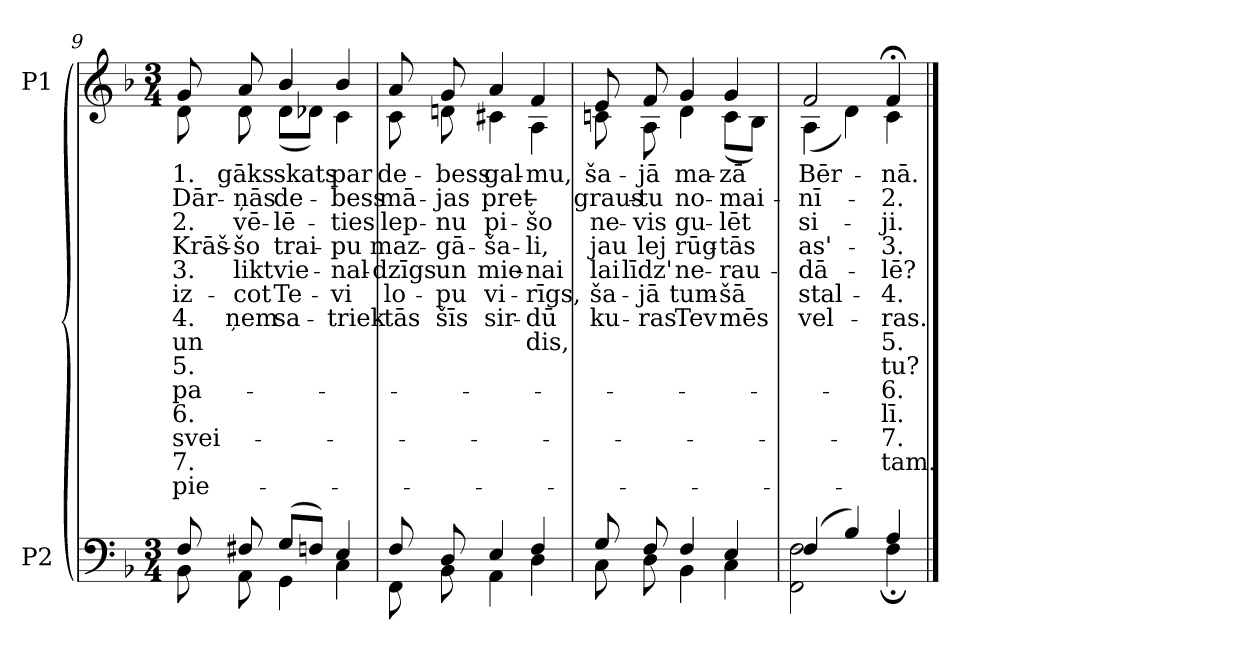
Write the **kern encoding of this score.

**kern	**kern	**text	**text	**text	**text	**text	**text	**text	**text	**text	**text	**text	**text	**text	**text
*part2	*part1	*part1	*part1	*part1	*part1	*part1	*part1	*part1	*part1	*part1	*part1	*part1	*part1	*part1	*part1
*staff2	*staff1	*staff1	*staff1	*staff1	*staff1	*staff1	*staff1	*staff1	*staff1	*staff1	*staff1	*staff1	*staff1	*staff1	*staff1
*I"P2	*I"P1	*	*	*	*	*	*	*	*	*	*	*	*	*	*
!!LO:LB:g=z
*clefF4	*clefG2	*	*	*	*	*	*	*	*	*	*	*	*	*	*
*k[b-]	*k[b-]	*	*	*	*	*	*	*	*	*	*	*	*	*	*
*F:	*F:	*	*	*	*	*	*	*	*	*	*	*	*	*	*
*M3/4	*M3/4	*	*	*	*	*	*	*	*	*	*	*	*	*	*
=9	=9	=9	=9	=9	=9	=9	=9	=9	=9	=9	=9	=9	=9	=9	=9
*^	*	*	*	*	*	*	*	*	*	*	*	*	*	*	*
!	!	!	!LO:LY:b:color=#000000	!LO:LY:b:color=#000000	!LO:LY:b:color=#000000	!LO:LY:b:color=#000000	!LO:LY:b:color=#000000	!LO:LY:b:color=#000000	!LO:LY:b:color=#000000	!LO:LY:b:color=#000000	!LO:LY:b:color=#000000	!LO:LY:b:color=#000000	!LO:LY:b:color=#000000	!LO:LY:b:color=#000000	!LO:LY:b:color=#000000	!LO:LY:b:color=#000000
*	*	*^	*	*	*	*	*	*	*	*	*	*	*	*	*	*
8Fi/	8BB-i\	8gi/	8di\	1.	Dār-	2.	Krāš-	3.	iz-	4.	un	5.	pa-	6.	-svei-	7.	pie-
!	!	!	!	!LO:LY:b:color=#000000	!LO:LY:b:color=#000000	!LO:LY:b:color=#000000	!LO:LY:b:color=#000000	!LO:LY:b:color=#000000	!LO:LY:b:color=#000000	!LO:LY:b:color=#000000	!	!	!	!	!	!	!
8F#Xi/	8AAi\	8ai/	8di\	-gāks	-ņās	-vē-	šo	-likt	cot	-ņem	.	.	.	.	.	.	.
!	!	!	!	!LO:LY:b:color=#000000	!LO:LY:b:color=#000000	!LO:LY:b:color=#000000	!LO:LY:b:color=#000000	!LO:LY:b:color=#000000	!LO:LY:b:color=#000000	!LO:LY:b:color=#000000	!	!	!	!	!	!	!
(8Gi/L	4GGi\	4b-i/	(8di\L	skats	de-	-lē-	trai-	vie-	-Te-	sa-	.	.	.	.	.	.	.
8Fni/J)	.	.	8d-Xi\J)	.	.	.	.	.	.	.	.	.	.	.	.	.	.
!	!	!	!	!LO:LY:b:color=#000000	!LO:LY:b:color=#000000	!LO:LY:b:color=#000000	!LO:LY:b:color=#000000	!LO:LY:b:color=#000000	!LO:LY:b:color=#000000	!LO:LY:b:color=#000000	!	!	!	!	!	!	!
4Ei/	4Ci\	4b-i/	4ci\	par	-bess	-ties	-pu	-nal-	-vi	-triek-	.	.	.	.	.	.	.
=10	=10	=10	=10	=10	=10	=10	=10	=10	=10	=10	=10	=10	=10	=10	=10	=10	=10
!	!	!	!	!LO:LY:b:color=#000000	!LO:LY:b:color=#000000	!LO:LY:b:color=#000000	!LO:LY:b:color=#000000	!LO:LY:b:color=#000000	!LO:LY:b:color=#000000	!LO:LY:b:color=#000000	!	!	!	!	!	!	!
8Fi/	8FFi\	8ai/	8ci\	de-	mā-	lep-	maz-	-dzīgs	lo-	tās	.	.	.	.	.	.	.
!	!	!	!	!LO:LY:b:color=#000000	!LO:LY:b:color=#000000	!LO:LY:b:color=#000000	!LO:LY:b:color=#000000	!LO:LY:b:color=#000000	!LO:LY:b:color=#000000	!LO:LY:b:color=#000000	!	!	!	!	!	!	!
8Di/	8BB-i\	8gi/	8dni\	-bess	-jas	-nu	-gā-	un	pu	-šīs	.	.	.	.	.	.	.
!	!	!	!	!LO:LY:b:color=#000000	!LO:LY:b:color=#000000	!LO:LY:b:color=#000000	!LO:LY:b:color=#000000	!LO:LY:b:color=#000000	!LO:LY:b:color=#000000	!LO:LY:b:color=#000000	!	!	!	!	!	!	!
4Ei/	4AAi\	4ai/	4c#Xi\	gal-	pret	pi-	-ša-	mie-	vi-	-sir-	.	.	.	.	.	.	.
!	!	!	!	!LO:LY:b:color=#000000	!LO:LY:b:color=#000000	!LO:LY:b:color=#000000	!LO:LY:b:color=#000000	!LO:LY:b:color=#000000	!LO:LY:b:color=#000000	!LO:LY:b:color=#000000	!LO:LY:b:color=#000000	!	!	!	!	!	!
4Fi/	4Di\	4fi/	4Ai\	-mu,	–	šo	-li,	-nai	-rīgs,	dū	-dis,	.	.	.	.	.	.
=11	=11	=11	=11	=11	=11	=11	=11	=11	=11	=11	=11	=11	=11	=11	=11	=11	=11
!	!	!	!	!LO:LY:b:color=#000000	!LO:LY:b:color=#000000	!LO:LY:b:color=#000000	!LO:LY:b:color=#000000	!LO:LY:b:color=#000000	!LO:LY:b:color=#000000	!LO:LY:b:color=#000000	!	!	!	!	!	!	!
8Gi/	8Ci\	8ei/	8cni\	ša-	graus-	ne-	jau	lai	ša-	-ku-	.	.	.	.	.	.	.
!	!	!	!	!LO:LY:b:color=#000000	!LO:LY:b:color=#000000	!LO:LY:b:color=#000000	!LO:LY:b:color=#000000	!LO:LY:b:color=#000000	!LO:LY:b:color=#000000	!LO:LY:b:color=#000000	!	!	!	!	!	!	!
8Fi/	8Di\	8fi/	8Ai\	-jā	-tu	-vis	lej	līdz'	jā	-ras	.	.	.	.	.	.	.
!	!	!	!	!LO:LY:b:color=#000000	!LO:LY:b:color=#000000	!LO:LY:b:color=#000000	!LO:LY:b:color=#000000	!LO:LY:b:color=#000000	!LO:LY:b:color=#000000	!LO:LY:b:color=#000000	!	!	!	!	!	!	!
4Fi/	4BB-i\	4gi/	4di\	ma-	no-	gu-	rūg-	ne-	tum-	Tev	.	.	.	.	.	.	.
!	!	!	!	!LO:LY:b:color=#000000	!LO:LY:b:color=#000000	!LO:LY:b:color=#000000	!LO:LY:b:color=#000000	!LO:LY:b:color=#000000	!LO:LY:b:color=#000000	!LO:LY:b:color=#000000	!	!	!	!	!	!	!
4Ei/	4Ci\	4gi/	(8ci\L	-zā	-mai-	-lēt	-tās	-rau-	-šā	mēs	.	.	.	.	.	.	.
.	.	.	8B-i\J)	.	.	.	.	.	.	.	.	.	.	.	.	.	.
=12	=12	=12	=12	=12	=12	=12	=12	=12	=12	=12	=12	=12	=12	=12	=12	=12	=12
!	!	!	!	!LO:LY:b:color=#000000	!LO:LY:b:color=#000000	!LO:LY:b:color=#000000	!LO:LY:b:color=#000000	!LO:LY:b:color=#000000	!LO:LY:b:color=#000000	!LO:LY:b:color=#000000	!	!	!	!	!	!	!
(4Fi/	2FFi\ 2Fi	2fi/	(4Ai\	Bēr-	-nī-	si-	as'-	-dā-	stal-	-vel-	.	.	.	.	.	.	.
4B-i/)	.	.	4di\)	.	.	.	.	.	.	.	.	.	.	.	.	.	.
!	!	!	!	!LO:LY:b:color=#000000	!LO:LY:b:color=#000000	!LO:LY:b:color=#000000	!LO:LY:b:color=#000000	!LO:LY:b:color=#000000	!LO:LY:b:color=#000000	!LO:LY:b:color=#000000	!LO:LY:b:color=#000000	!LO:LY:b:color=#000000	!LO:LY:b:color=#000000	!LO:LY:b:color=#000000	!LO:LY:b:color=#000000	!LO:LY:b:color=#000000	!
4Ai/	4F;i\	4f;i/	4ci\	-nā.	2.	-ji.	3.	-lē?	4.	-ras.	5.	-tu?	6.	lī.	7.	-tam.	.
*v	*v	*	*	*	*	*	*	*	*	*	*	*	*	*	*	*	*
*	*v	*v	*	*	*	*	*	*	*	*	*	*	*	*	*	*
==	==	==	==	==	==	==	==	==	==	==	==	==	==	==	==
*-	*-	*-	*-	*-	*-	*-	*-	*-	*-	*-	*-	*-	*-	*-	*-
